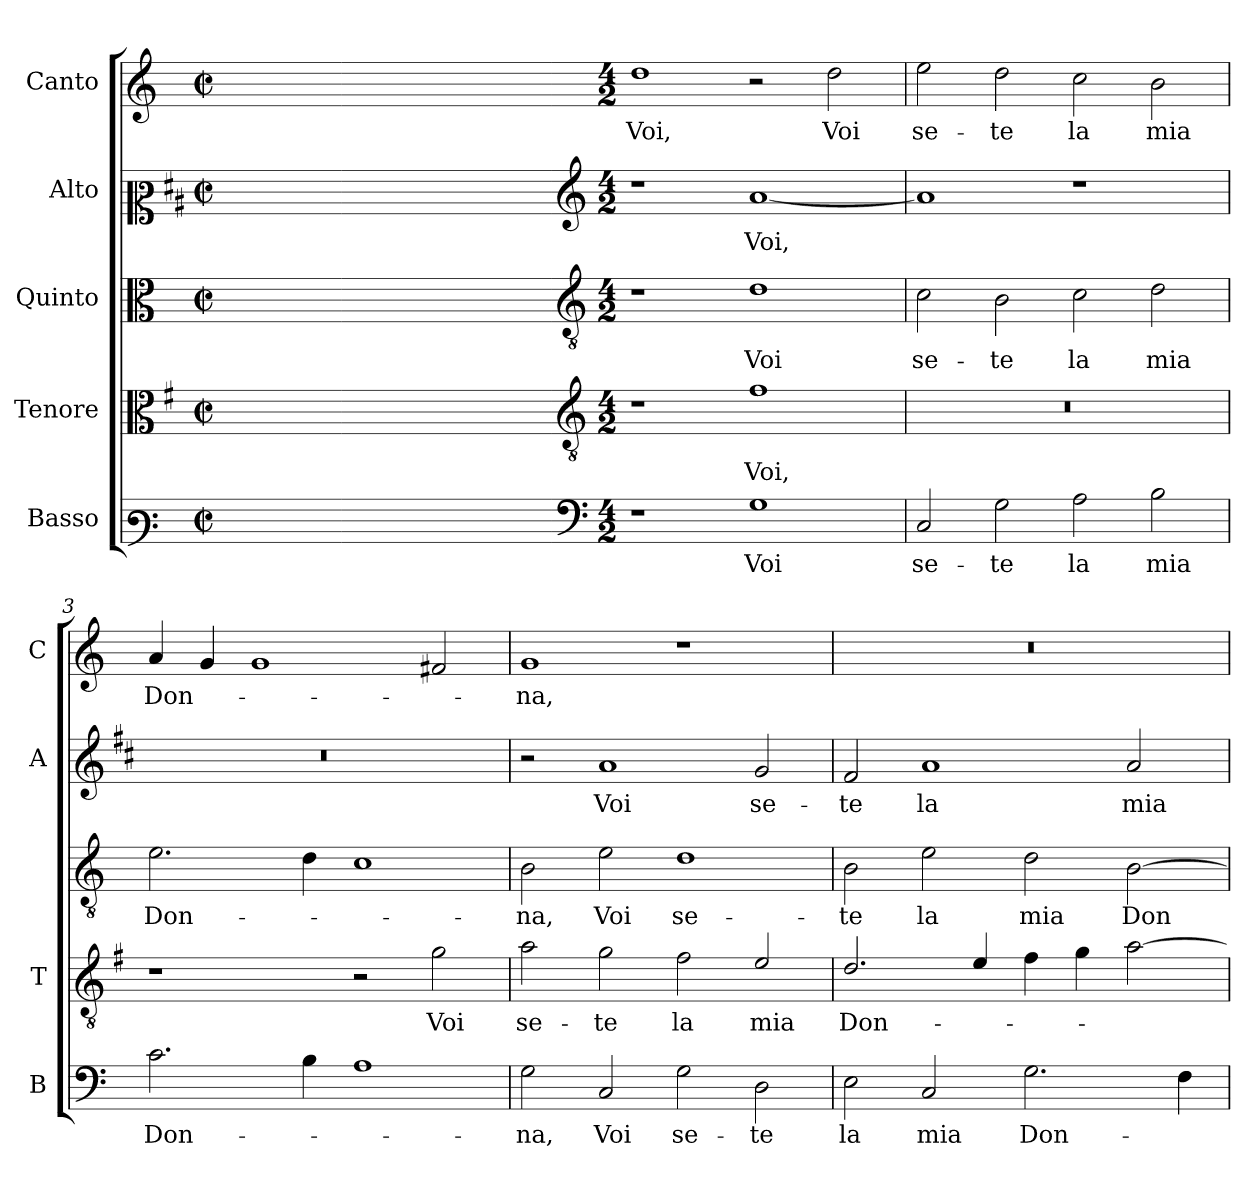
**kern	**text	**kern	**text	**kern	**text	**kern	**text	**kern	**text
*part5	*part5	*part4	*part4	*part3	*part3	*part2	*part2	*part1	*part1
*staff5	*staff5	*staff4	*staff4	*staff3	*staff3	*staff2	*staff2	*staff1	*staff1
*I"Basso	*	*I"Tenore	*	*I"Quinto	*	*I"Alto	*	*I"Canto	*
*I'B	*	*I'T	*	*	*	*I'A	*	*I'C	*
*clefF3	*	*clefC3	*	*clefC3	*	*clefC2	*	*clefG2	*
*	*	*ITrd4c7	*	*	*	*ITrd1c2	*	*	*
*k[]	*	*k[]	*	*k[]	*	*k[]	*	*k[]	*
*C:	*	*C:	*	*C:	*	*C:	*	*C:	*
*M2/2	*	*M2/2	*	*M2/2	*	*M2/2	*	*M2/2	*
*met(c|)	*	*met(c|)	*	*met(c|)	*	*met(c|)	*	*met(c|)	*
=	=	=	=	=	=	=	=	=	=
1ryy	.	1ryy	.	1ryy	.	1ryy	.	1ryy	.
=1X-	=1X-	=1X-	=1X-	=1X-	=1X-	=1X-	=1X-	=1X-	=1X-
4ryy	.	4ryy	.	4ryy	.	4ryy	.	4ryy	.
4ryy	.	4ryy	.	4ryy	.	4ryy	.	4ryy	.
4ryy	.	4ryy	.	4ryy	.	4ryy	.	4ryy	.
4ryy	.	4ryy	.	4ryy	.	4ryy	.	4ryy	.
=1-	=1-	=1-	=1-	=1-	=1-	=1-	=1-	=1-	=1-
*clefF4	*	*clefGv2	*	*clefGv2	*	*clefG2	*	*	*
*M4/2	*	*M4/2	*	*M4/2	*	*M4/2	*	*M4/2	*
!	!	!	!	!	!	!	!	!	!LO:LY:b
1r	.	1r	.	1r	.	1r	.	1dd	Voi,
!	!LO:LY:b	!	!LO:LY:b	!	!LO:LY:b	!	!LO:LY:b	!	!
1G	Voi	1B	Voi,	1d	Voi	[1g	Voi,	2r	.
!	!	!	!	!	!	!	!	!	!LO:LY:b
.	.	.	.	.	.	.	.	2dd\	Voi
=2	=2	=2	=2	=2	=2	=2	=2	=2	=2
!	!LO:LY:b	!	!	!	!LO:LY:b	!	!	!	!LO:LY:b
2C/	se-	0r	.	2c\	se-	1g]	.	2ee\	se-
!	!LO:LY:b	!	!	!	!LO:LY:b	!	!	!	!LO:LY:b
2G\	-te	.	.	2B\	-te	.	.	2dd\	-te
!	!LO:LY:b	!	!	!	!LO:LY:b	!	!	!	!LO:LY:b
2A\	la	.	.	2c\	la	1r	.	2cc\	la
!	!LO:LY:b	!	!	!	!LO:LY:b	!	!	!	!LO:LY:b
2B\	mia	.	.	2d\	mia	.	.	2b\	mia
=3	=3	=3	=3	=3	=3	=3	=3	=3	=3
!	!LO:LY:b	!	!	!	!LO:LY:b	!	!	!	!LO:LY:b
2.c\	Don-	1r	.	2.e\	Don-	0r	.	4a/	Don-
.	.	.	.	.	.	.	.	4g/	.
.	.	.	.	.	.	.	.	1g	.
4B\	.	.	.	4d\	.	.	.	.	.
1A	.	2r	.	1c	.	.	.	.	.
!	!	!	!LO:LY:b	!	!	!	!	!	!
.	.	2c\	Voi	.	.	.	.	2f#X/	.
=4	=4	=4	=4	=4	=4	=4	=4	=4	=4
!	!LO:LY:b	!	!LO:LY:b	!	!LO:LY:b	!	!	!	!LO:LY:b
2G\	-na,	2d\	se-	2B\	-na,	2r	.	1g	-na,
!	!LO:LY:b	!	!LO:LY:b	!	!LO:LY:b	!	!LO:LY:b	!	!
2C/	Voi	2c\	-te	2e\	Voi	1g	Voi	.	.
!	!LO:LY:b	!	!LO:LY:b	!	!LO:LY:b	!	!	!	!
2G\	se-	2B\	la	1d	se-	.	.	1r	.
!	!LO:LY:b	!	!LO:LY:b	!	!	!	!LO:LY:b	!	!
2D\	-te	2A/	mia	.	.	2f/	se-	.	.
!!LO:LB:g=z
=5	=5	=5	=5	=5	=5	=5	=5	=5	=5
!	!LO:LY:b	!	!LO:LY:b	!	!LO:LY:b	!	!LO:LY:b	!	!
2E\	la	2.G/	Don-	2B\	-te	2e/	-te	0r	.
!	!LO:LY:b	!	!	!	!LO:LY:b	!	!LO:LY:b	!	!
2C/	mia	.	.	2e\	la	1g	la	.	.
.	.	4A/	.	.	.	.	.	.	.
!	!LO:LY:b	!	!	!	!LO:LY:b	!	!	!	!
2.G\	Don-	4B\	.	2d\	mia	.	.	.	.
.	.	4c\	.	.	.	.	.	.	.
!	!	!	!	!	!LO:LY:b	!	!LO:LY:b	!	!
.	.	[2d\	.	[2B\	Don-	2g/	mia	.	.
4F\	.	.	.	.	.	.	.	.	.
=	=	=	=	=	=	=	=	=	=
*-	*-	*-	*-	*-	*-	*-	*-	*-	*-
